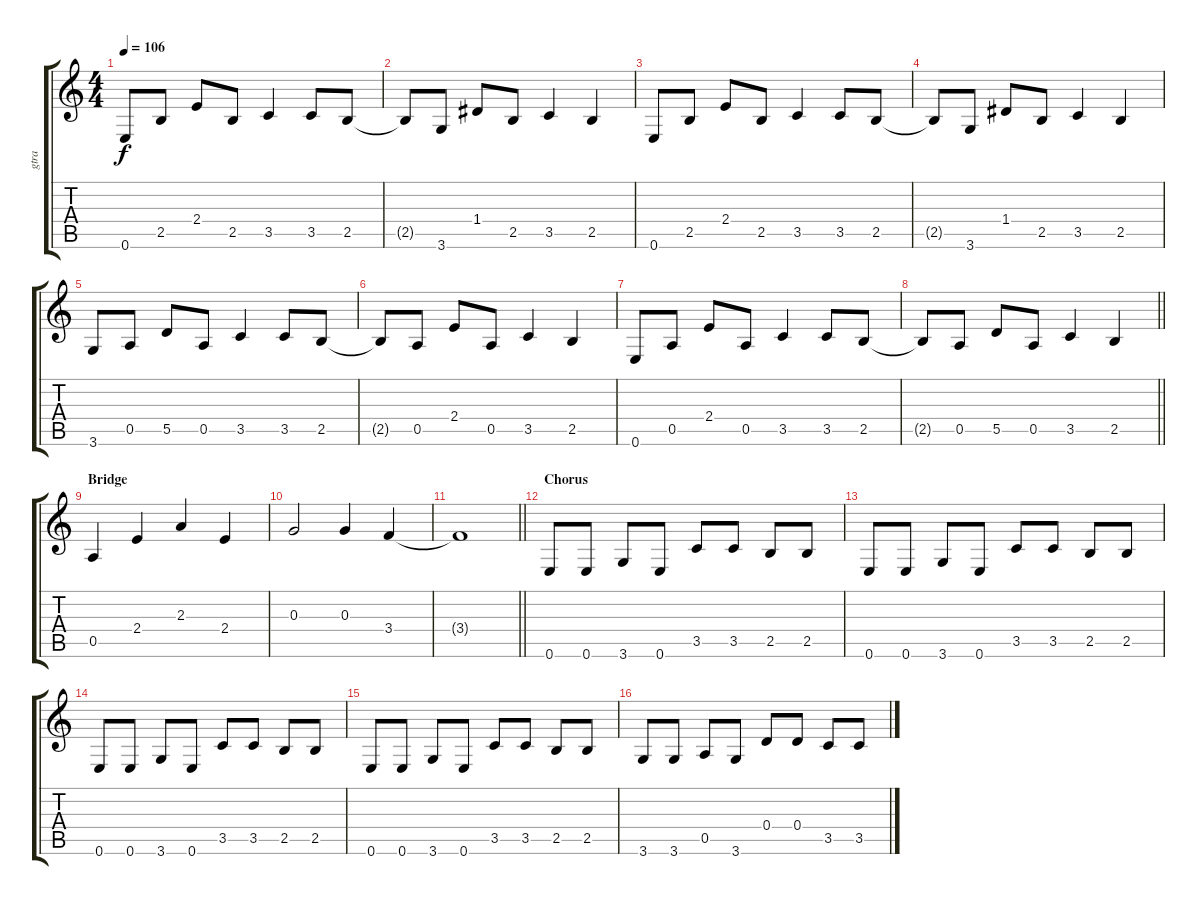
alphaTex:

\track ("gtra" "gtra") {instrument acousticguitarsteel}
\staff {score tabs}
\tuning (E4 B3 G3 D3 A2 E2) {hide}
\ts (4 4)
\tempo 106
\clef g2
\ks c
0.6.8{dy f} 2.5.8 2.4.8 2.5.8 3.5.4 3.5.8 2.5.8 |
2.5{t}.8 3.6.8 1.4.8 2.5.8 3.5.4 2.5.4 |
0.6.8 2.5.8 2.4.8 2.5.8 3.5.4 3.5.8 2.5.8 |
2.5{t}.8 3.6.8 1.4.8 2.5.8 3.5.4 2.5.4 |
3.6.8 0.5.8 5.5.8 0.5.8 3.5.4 3.5.8 2.5.8 |
2.5{t}.8 0.5.8 2.4.8 0.5.8 3.5.4 2.5.4 |
0.6.8 0.5.8 2.4.8 0.5.8 3.5.4 3.5.8 2.5.8 |
\barLineRight lightlight
2.5{t}.8 0.5.8 5.5.8 0.5.8 3.5.4 2.5.4 |
\section ("" "Bridge")
0.5.4 2.4.4 2.3.4 2.4.4 |
0.3.2 0.3.4 3.4.4 |
\barLineRight lightlight
3.4{t}.1 |
\section ("" "Chorus")
0.6.8 0.6.8 3.6.8 0.6.8 3.5.8 3.5.8 2.5.8 2.5.8 |
0.6.8 0.6.8 3.6.8 0.6.8 3.5.8 3.5.8 2.5.8 2.5.8 |
0.6.8 0.6.8 3.6.8 0.6.8 3.5.8 3.5.8 2.5.8 2.5.8 |
0.6.8 0.6.8 3.6.8 0.6.8 3.5.8 3.5.8 2.5.8 2.5.8 |
3.6.8 3.6.8 0.5.8 3.6.8 0.4.8 0.4.8 3.5.8 3.5.8
